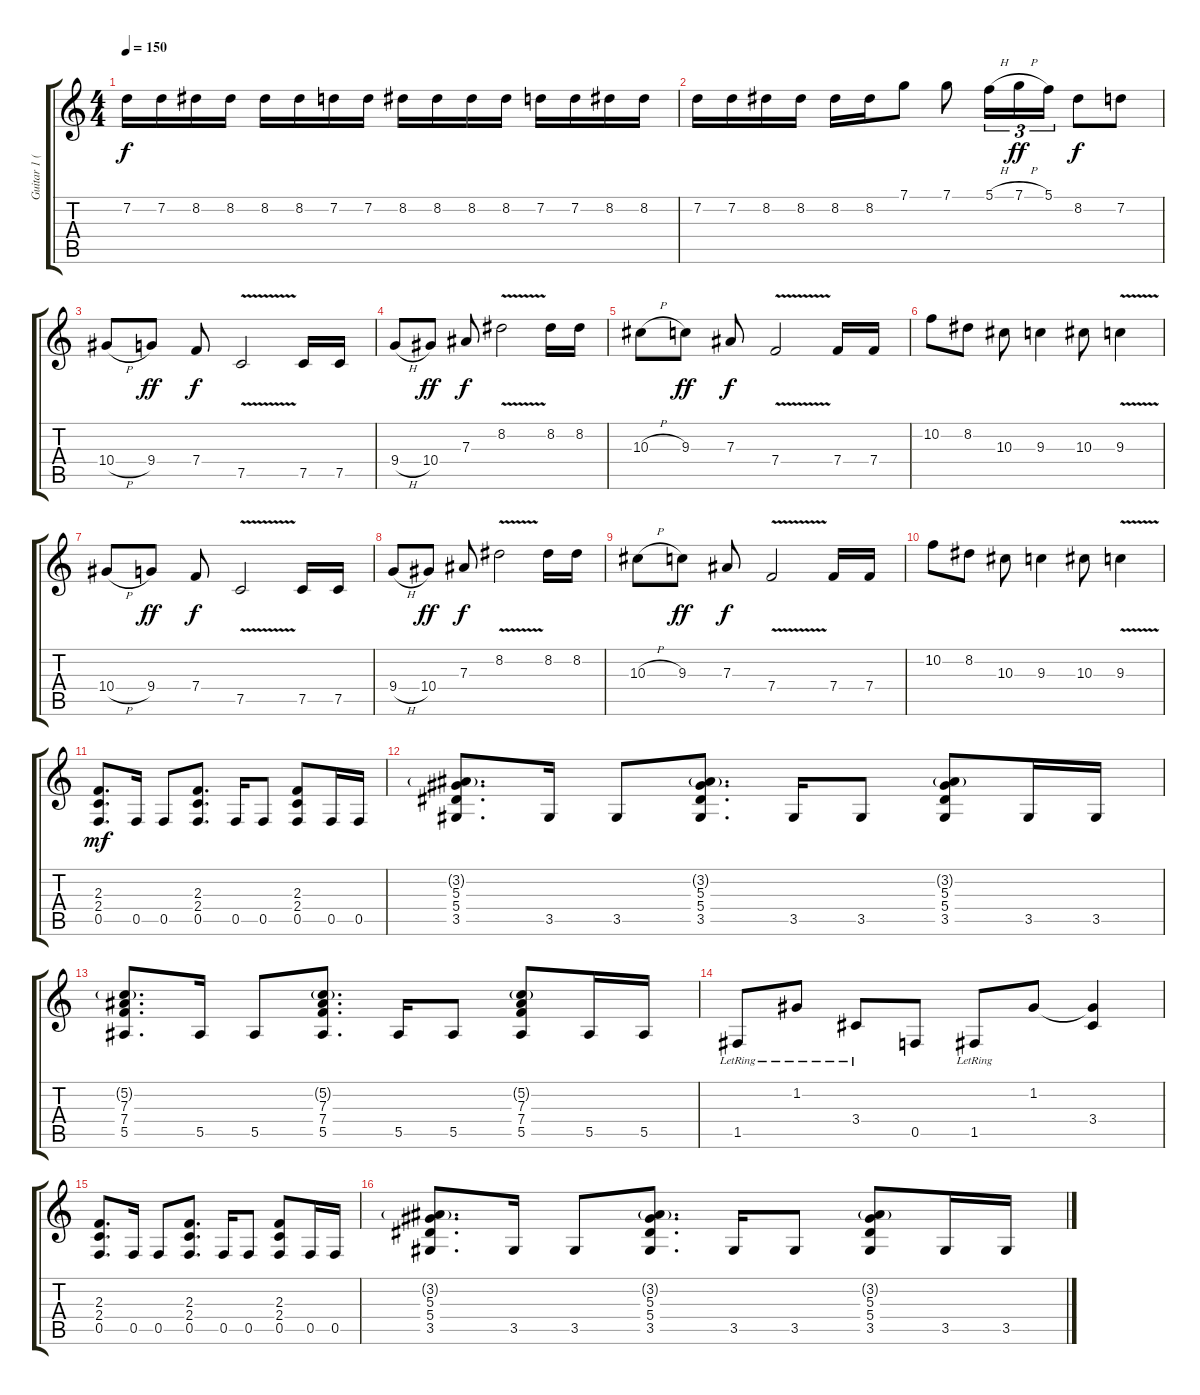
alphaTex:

\track ("Guitar 1 (Lead)" "Guitar 1 (") {instrument distortionguitar}
\staff {score tabs}
\tuning (C4 G3 Eb3 Bb2 F2 C2) {hide}
\ts (4 4)
\tempo 150
\clef g2
\ks c
7.2.16{dy f} 7.2.16 8.2.16 8.2.16 8.2.16 8.2.16 7.2.16 7.2.16 8.2.16 8.2.16 8.2.16 8.2.16 7.2.16 7.2.16 8.2.16 8.2.16 |
7.2.16 7.2.16 8.2.16 8.2.16 8.2.16 8.2.16 7.1.8 7.1.8 5.1{h}.16{tu (3 2)} 7.1{h}.16{tu (3 2) dy ff} 5.1.16{tu (3 2)} 8.2.8{dy f} 7.2.8 |
10.4{h}.8 9.4.8{dy ff} 7.4.8{dy f} 7.5{v}.2 7.5.16 7.5.16 |
9.4{h}.8 10.4.8{dy ff} 7.3.8{dy f} 8.2{v}.2 8.2.16 8.2.16 |
10.3{h}.8 9.3.8{dy ff} 7.3.8{dy f} 7.4{v}.2 7.4.16 7.4.16 |
10.2.8 8.2.8 10.3.8 9.3.4 10.3.8 9.3{v}.4 |
10.4{h}.8 9.4.8{dy ff} 7.4.8{dy f} 7.5{v}.2 7.5.16 7.5.16 |
9.4{h}.8 10.4.8{dy ff} 7.3.8{dy f} 8.2{v}.2 8.2.16 8.2.16 |
10.3{h}.8 9.3.8{dy ff} 7.3.8{dy f} 7.4{v}.2 7.4.16 7.4.16 |
10.2.8 8.2.8 10.3.8 9.3.4 10.3.8 9.3{v}.4 |
(2.3 2.4 0.5).8{d dy mf} 0.5.16 0.5.8 (2.3 2.4 0.5).8{d} 0.5.16 0.5.8 (2.3 2.4 0.5).8 0.5.16 0.5.16 |
(3.2{g} 5.3 5.4 3.5).8{d} 3.5.16 3.5.8 (3.2{g} 5.3 5.4 3.5).8{d} 3.5.16 3.5.8 (3.2{g} 5.3 5.4 3.5).8 3.5.16 3.5.16 |
(5.2{g} 7.3 7.4 5.5).8{d} 5.5.16 5.5.8 (5.2{g} 7.3 7.4 5.5).8{d} 5.5.16 5.5.8 (5.2{g} 7.3 7.4 5.5).8 5.5.16 5.5.16 |
1.5{lr}.8 1.2{lr}.8 3.4{lr}.8 0.5.8 1.5{lr}.8 1.2.8 (1.2{t} 3.4).4 |
(2.3 2.4 0.5).8{d} 0.5.16 0.5.8 (2.3 2.4 0.5).8{d} 0.5.16 0.5.8 (2.3 2.4 0.5).8 0.5.16 0.5.16 |
(3.2{g} 5.3 5.4 3.5).8{d} 3.5.16 3.5.8 (3.2{g} 5.3 5.4 3.5).8{d} 3.5.16 3.5.8 (3.2{g} 5.3 5.4 3.5).8 3.5.16 3.5.16
